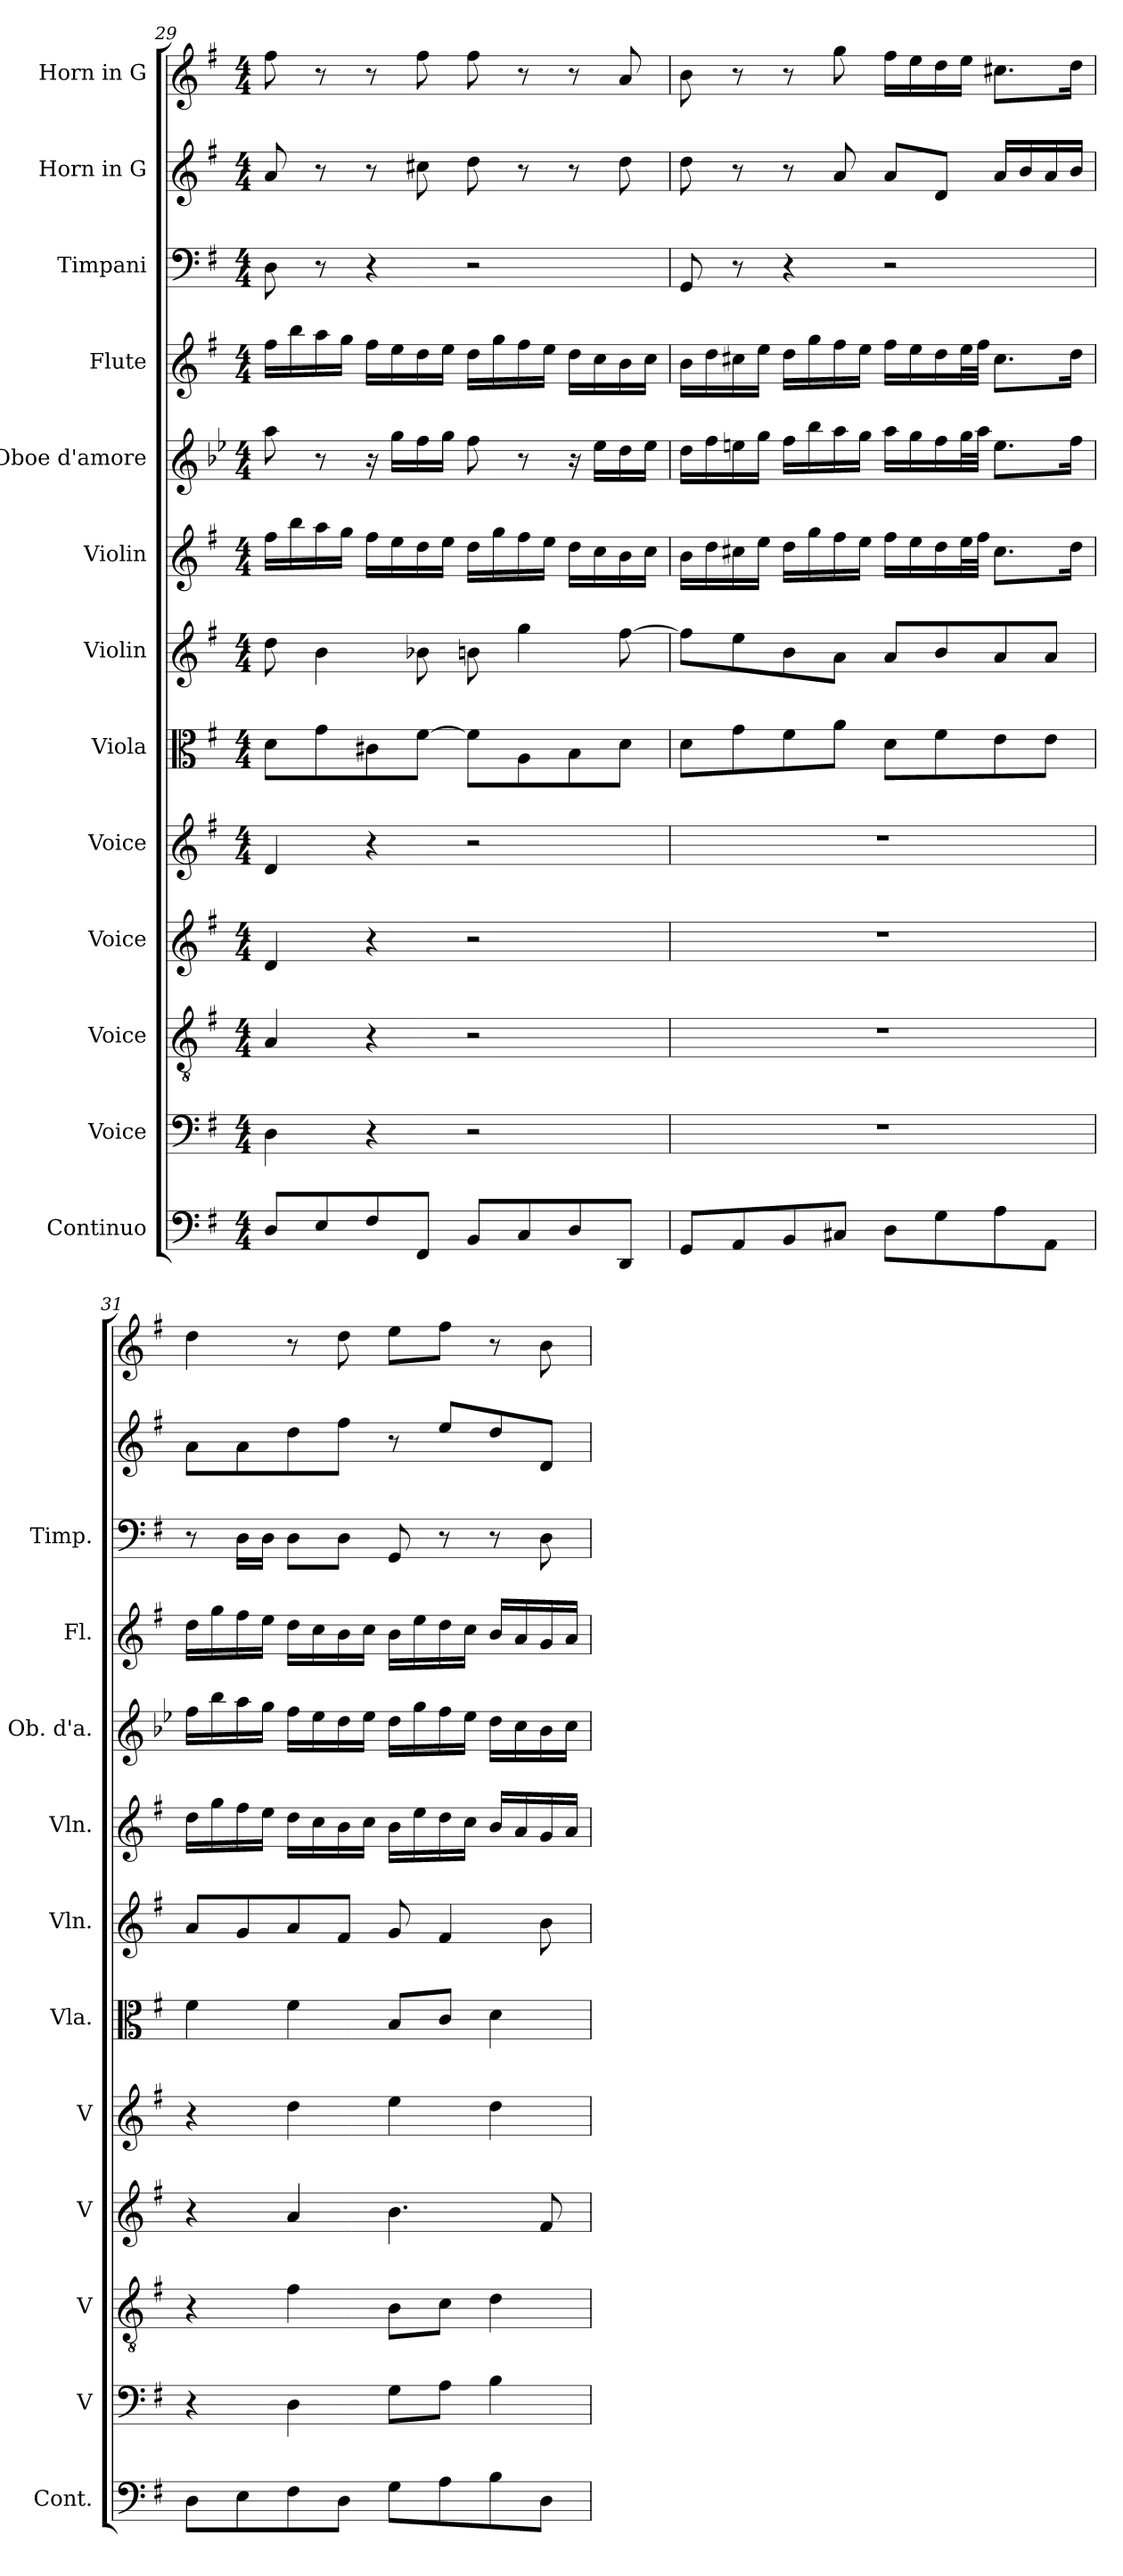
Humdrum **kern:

**kern	**kern	**kern	**kern	**kern	**kern	**kern	**kern	**kern	**kern	**kern	**kern	**kern
*part13	*part12	*part11	*part10	*part9	*part8	*part7	*part6	*part5	*part4	*part3	*part2	*part1
*staff13	*staff12	*staff11	*staff10	*staff9	*staff8	*staff7	*staff6	*staff5	*staff4	*staff3	*staff2	*staff1
*I"Continuo	*I"Voice	*I"Voice	*I"Voice	*I"Voice	*I"Viola	*I"Violin	*I"Violin	*I"Oboe d'amore	*I"Flute	*I"Timpani	*I"Horn in G	*I"Horn in G
*I'Cont.	*I'V	*I'V	*I'V	*I'V	*I'Vla.	*I'Vln.	*I'Vln.	*I'Ob. d'a.	*I'Fl.	*I'Timp.	*	*
*clefF4	*clefF4	*clefGv2	*clefG2	*clefG2	*clefC3	*clefG2	*clefG2	*clefG2	*clefG2	*clefF4	*clefG2	*clefG2
*	*	*	*	*	*	*	*	*ITrd2c3	*	*	*ITrd3c5	*ITrd3c5
*k[f#]	*k[f#]	*k[f#]	*k[f#]	*k[f#]	*k[f#]	*k[f#]	*k[f#]	*k[f#]	*k[f#]	*k[f#]	*k[f#c#]	*k[f#c#]
*M4/4	*M4/4	*M4/4	*M4/4	*M4/4	*M4/4	*M4/4	*M4/4	*M4/4	*M4/4	*M4/4	*M4/4	*M4/4
=29	=29	=29	=29	=29	=29	=29	=29	=29	=29	=29	=29	=29
8DL	4D	4A	4d	4d	8dL	8dd	16ff#LL	8ff#	16ff#LL	8D	8e	8cc#
.	.	.	.	.	.	.	16bb	.	16bb	.	.	.
8E	.	.	.	.	8g	4b	16aa	8r	16aa	8r	8r	8r
.	.	.	.	.	.	.	16ggJJ	.	16ggJJ	.	.	.
8F#	4r	4r	4r	4r	8c#X	.	16ff#LL	16r	16ff#LL	4r	8r	8r
.	.	.	.	.	.	.	16ee	16eeLL	16ee	.	.	.
8FF#J	.	.	.	.	[8f#J	8b-X	16dd	16dd	16dd	.	8g#X	8cc#
.	.	.	.	.	.	.	16eeJJ	16eeJJ	16eeJJ	.	.	.
8BBL	2r	2r	2r	2r	8f#L]	8bn	16ddLL	8dd	16ddLL	2r	8a	8cc#
.	.	.	.	.	.	.	16gg	.	16gg	.	.	.
8C	.	.	.	.	8A	4gg	16ff#	8r	16ff#	.	8r	8r
.	.	.	.	.	.	.	16eeJJ	.	16eeJJ	.	.	.
8D	.	.	.	.	8B	.	16ddLL	16r	16ddLL	.	8r	8r
.	.	.	.	.	.	.	16cc	16ccLL	16cc	.	.	.
8DDJ	.	.	.	.	8dJ	[8ff#	16b	16b	16b	.	8a	8e
.	.	.	.	.	.	.	16ccJJ	16ccJJ	16ccJJ	.	.	.
=30	=30	=30	=30	=30	=30	=30	=30	=30	=30	=30	=30	=30
8GGL	1r	1r	1r	1r	8dL	8ff#L]	16bLL	16bLL	16bLL	8GG	8a	8f#
.	.	.	.	.	.	.	16dd	16dd	16dd	.	.	.
8AA	.	.	.	.	8g	8ee	16cc#X	16cc#X	16cc#X	8r	8r	8r
.	.	.	.	.	.	.	16eeJJ	16eeJJ	16eeJJ	.	.	.
8BB	.	.	.	.	8f#	8b	16ddLL	16ddLL	16ddLL	4r	8r	8r
.	.	.	.	.	.	.	16gg	16gg	16gg	.	.	.
8C#XJ	.	.	.	.	8aJ	8aJ	16ff#	16ff#	16ff#	.	8e	8dd
.	.	.	.	.	.	.	16eeJJ	16eeJJ	16eeJJ	.	.	.
8DL	.	.	.	.	8dL	8aL	16ff#LL	16ff#LL	16ff#LL	2r	8eL	16cc#LL
.	.	.	.	.	.	.	16ee	16ee	16ee	.	.	16b
8G	.	.	.	.	8f#	8b	16dd	16dd	16dd	.	8AJ	16a
.	.	.	.	.	.	.	32eeL	32eeL	32eeL	.	.	16bJJ
.	.	.	.	.	.	.	32ff#JJJ	32ff#JJJ	32ff#JJJ	.	.	.
8A	.	.	.	.	8e	8a	8.cc#L	8.cc#L	8.cc#L	.	16eLL	8.g#XL
.	.	.	.	.	.	.	.	.	.	.	16f#	.
8AAJ	.	.	.	.	8eJ	8aJ	.	.	.	.	16e	.
.	.	.	.	.	.	.	16ddJk	16ddJk	16ddJk	.	16f#JJ	16aJk
=31	=31	=31	=31	=31	=31	=31	=31	=31	=31	=31	=31	=31
8DL	4r	4r	4r	4r	4f#	8aL	16ddLL	16ddLL	16ddLL	8r	8eL	4a
.	.	.	.	.	.	.	16gg	16gg	16gg	.	.	.
8E	.	.	.	.	.	8g	16ff#	16ff#	16ff#	16DLL	8e	.
.	.	.	.	.	.	.	16eeJJ	16eeJJ	16eeJJ	16DJJ	.	.
8F#	4D	4f#	4a	4dd	4f#	8a	16ddLL	16ddLL	16ddLL	8DL	8a	8r
.	.	.	.	.	.	.	16cc	16cc	16cc	.	.	.
8DJ	.	.	.	.	.	8f#J	16b	16b	16b	8DJ	8cc#J	8a
.	.	.	.	.	.	.	16ccJJ	16ccJJ	16ccJJ	.	.	.
8GL	8GL	8BL	4.b	4ee	8BL	8g	16bLL	16bLL	16bLL	8GG	8r	8bL
.	.	.	.	.	.	.	16ee	16ee	16ee	.	.	.
8A	8AJ	8cJ	.	.	8cJ	4f#	16dd	16dd	16dd	8r	8bL	8cc#J
.	.	.	.	.	.	.	16ccJJ	16ccJJ	16ccJJ	.	.	.
8B	4B	4d	.	4dd	4d	.	16bLL	16bLL	16bLL	8r	8a	8r
.	.	.	.	.	.	.	16a	16a	16a	.	.	.
8DJ	.	.	8f#	.	.	8b	16g	16g	16g	8D	8AJ	8f#
.	.	.	.	.	.	.	16aJJ	16aJJ	16aJJ	.	.	.
=	=	=	=	=	=	=	=	=	=	=	=	=
*-	*-	*-	*-	*-	*-	*-	*-	*-	*-	*-	*-	*-
